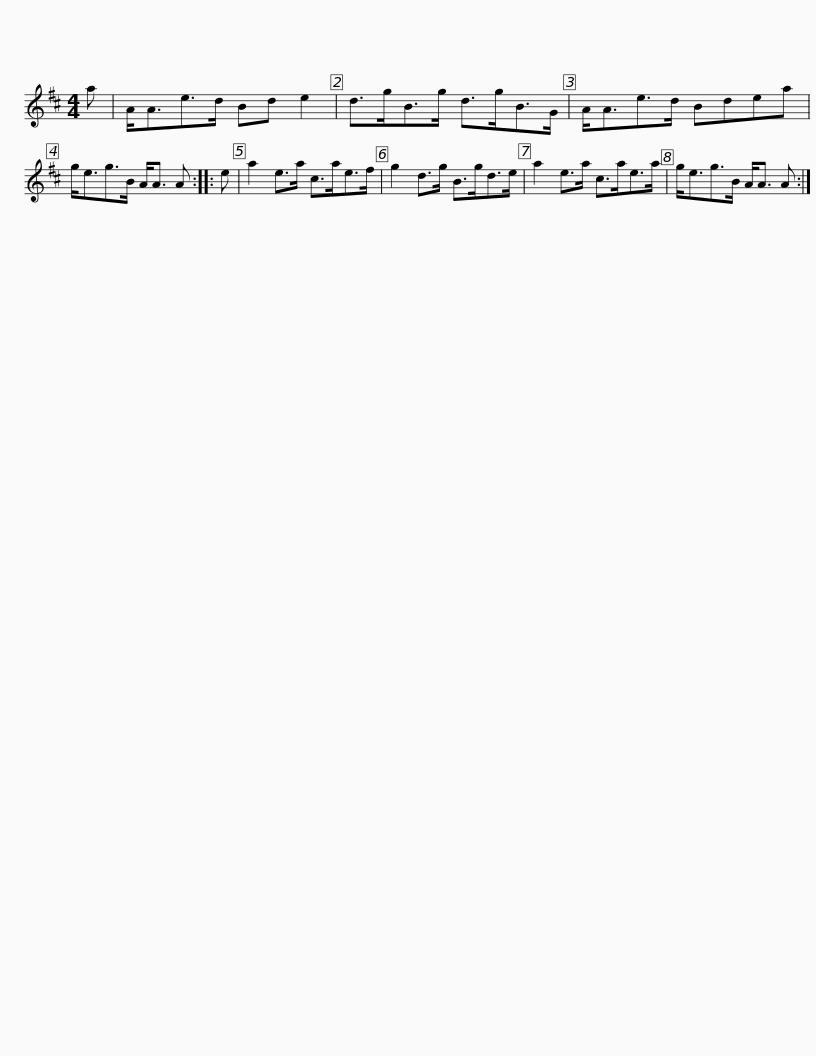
X:1
L:1/8
M:4/4
I:linebreak $
K:D
V:1 treble
V:1
 a | A<Ae>d Bd e2 | d>gB>g d>gB>G | A<Ae>d Bdea | g<eg>B A<A A :: %5
 e |$ a2 e>a c>ae>f | g2 d>g B>gd>e | a2 e>a c>ae>a | g<eg>B A<A A :| %10
